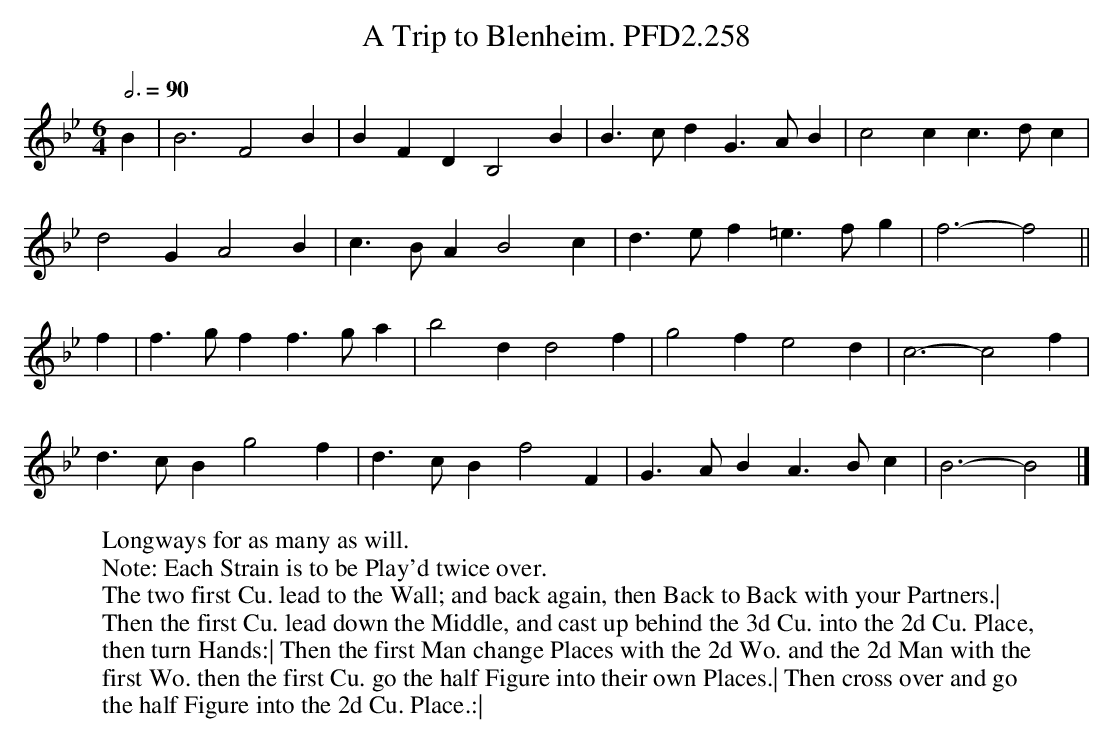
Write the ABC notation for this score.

X:1
T:Trip to Blenheim. PFD2.258, A
M:6/4
L:1/4
Q:3/4=90
K:Bb
B|B3F2B|BFDB,2B|B>cdG>AB|c2cc>dc|
d2GA2B|c>BAB2c|d>ef=e>fg|f3-f2||
f|f>gff>ga|b2dd2f|g2fe2d|c3-c2f|
d>cBg2f|d>cBf2F|G>ABA>Bc|B3-B2|]
W:Longways for as many as will.
W:Note: Each Strain is to be Play'd twice over.
W:The two first Cu. lead to the Wall; and back again, then Back to Back with your Partners.|
W:Then the first Cu. lead down the Middle, and cast up behind the 3d Cu. into the 2d Cu. Place,
W:then turn Hands:| Then the first Man change Places with the 2d Wo. and the 2d Man with the
W:first Wo. then the first Cu. go the half Figure into their own Places.| Then cross over and go
W:the half Figure into the 2d Cu. Place.:|
